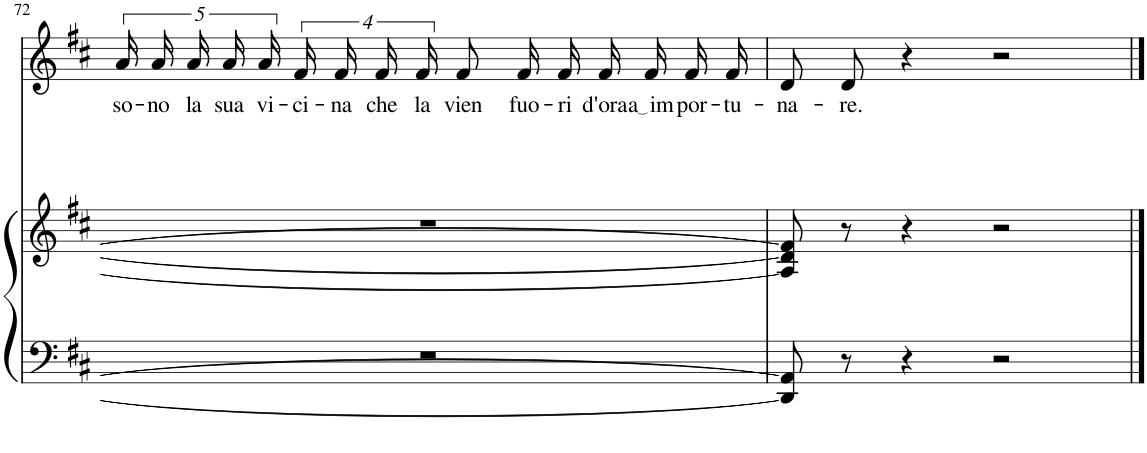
**kern	**kern	**kern	**text
*part2	*part2	*part1	*part1
*staff3	*staff2	*staff1	*staff1
*I"Piano	*	*I"Voice	*
*I'Pno	*	*	*
!!LO:PB:g=z
*clefF4	*clefG2	*clefG2	*
*k[f#c#]	*k[f#c#]	*k[f#c#]	*
*M4/4	*M4/4	*M4/4	*
*met(c)	*met(c)	*met(c)	*
=72	=72	=72	=72
!	!	!	!LO:LY:b
1r	1r	20a/LL	so-
!	!	!	!LO:LY:b
.	.	20a/	-no
!	!	!	!LO:LY:b
.	.	20a/J	la
!	!	!	!LO:LY:b
.	.	20a/L	sua
!	!	!	!LO:LY:b
.	.	20a/JJ	vi-
!	!	!	!LO:LY:b
.	.	16f#/LL	-ci-
!	!	!	!LO:LY:b
.	.	16f#/J	-na
!	!	!	!LO:LY:b
.	.	16f#/L	che
!	!	!	!LO:LY:b
.	.	16f#/JJ	la
!	!	!	!LO:LY:b
.	.	8f#/L	vien
!	!	!	!LO:LY:b
.	.	16f#/L	fuo-
!	!	!	!LO:LY:b
.	.	16f#/JJ	-ri
!	!	!	!LO:LY:b
.	.	16f#/LL	d'ora
!	!	!	!LO:LY:b
.	.	16f#/J	a im
!	!	!	!LO:LY:b
.	.	16f#/L	por-
!	!	!	!LO:LY:b
.	.	16f#/JJ	-tu-
=73	=73	=73	=73
!	!	!	!LO:LY:b
8DD/] 8AA/]	8A/] 8d/] 8f#/]	8d/L	-na-
!	!	!	!LO:LY:b
8r	8r	8d/J	-re.
4r	4r	4r	.
2r	2r	2r	.
==	==	==	==
*-	*-	*-	*-
